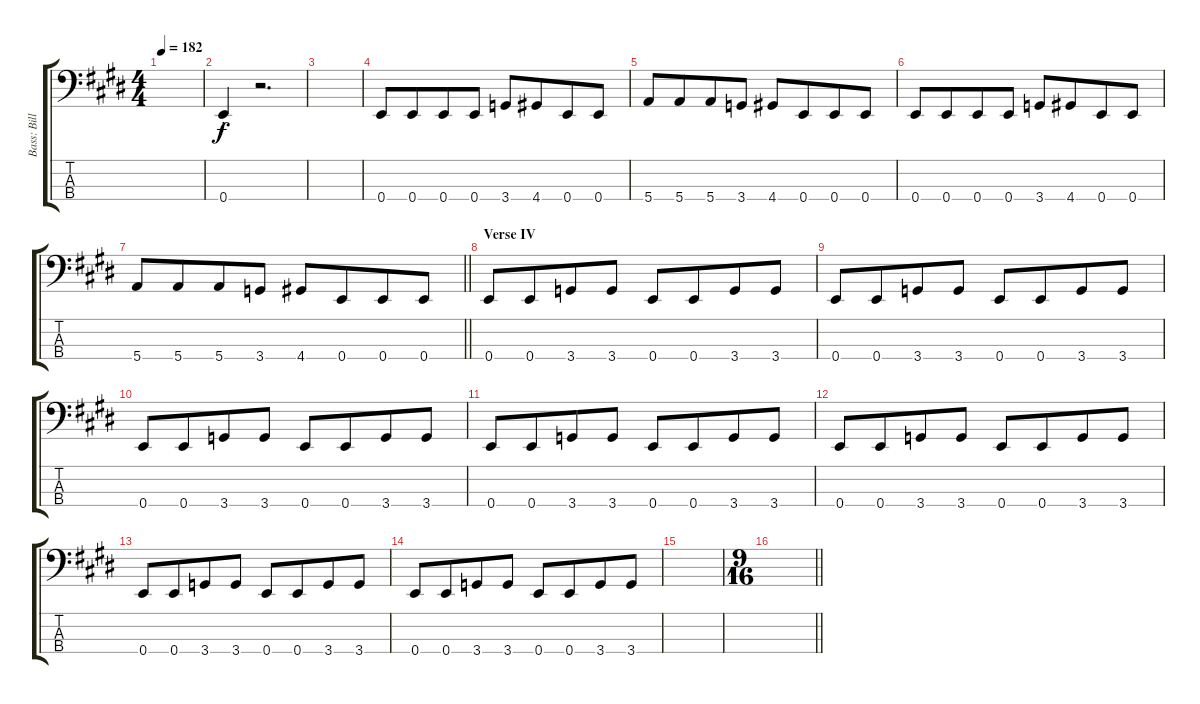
\track ("Bass: Billy" "Bass: Bill") {instrument electricbassfinger}
\staff {score tabs}
\tuning (G2 D2 A1 E1) {hide}
\ts (4 4)
\tempo 182
\clef f4
\ks e
|
0.4{st}.4 r.2{d} |
|
0.4.8 0.4.8{beam merge} 0.4.8 0.4.8 3.4.8 4.4.8{beam merge} 0.4.8 0.4.8 |
5.4.8 5.4.8{beam merge} 5.4.8 3.4.8 4.4.8{beam merge} 0.4.8{beam merge} 0.4.8 0.4.8 |
0.4.8 0.4.8{beam merge} 0.4.8 0.4.8 3.4.8 4.4.8{beam merge} 0.4.8 0.4.8 |
\barLineRight lightlight
5.4.8 5.4.8{beam merge} 5.4.8 3.4.8 4.4.8{beam merge} 0.4.8{beam merge} 0.4.8 0.4.8 |
\section ("" "Verse IV")
0.4.8 0.4.8{beam merge} 3.4.8 3.4.8 0.4.8 0.4.8{beam merge} 3.4.8 3.4.8 |
0.4.8 0.4.8{beam merge} 3.4.8 3.4.8 0.4.8 0.4.8{beam merge} 3.4.8 3.4.8 |
0.4.8 0.4.8{beam merge} 3.4.8 3.4.8 0.4.8 0.4.8{beam merge} 3.4.8 3.4.8 |
0.4.8 0.4.8{beam merge} 3.4.8 3.4.8 0.4.8 0.4.8{beam merge} 3.4.8 3.4.8 |
0.4.8 0.4.8{beam merge} 3.4.8 3.4.8 0.4.8 0.4.8{beam merge} 3.4.8 3.4.8 |
0.4.8 0.4.8{beam merge} 3.4.8 3.4.8 0.4.8 0.4.8{beam merge} 3.4.8 3.4.8 |
0.4.8 0.4.8{beam merge} 3.4.8 3.4.8 0.4.8 0.4.8{beam merge} 3.4.8 3.4.8 |
|
\ts (9 16)
\barLineRight lightlight
